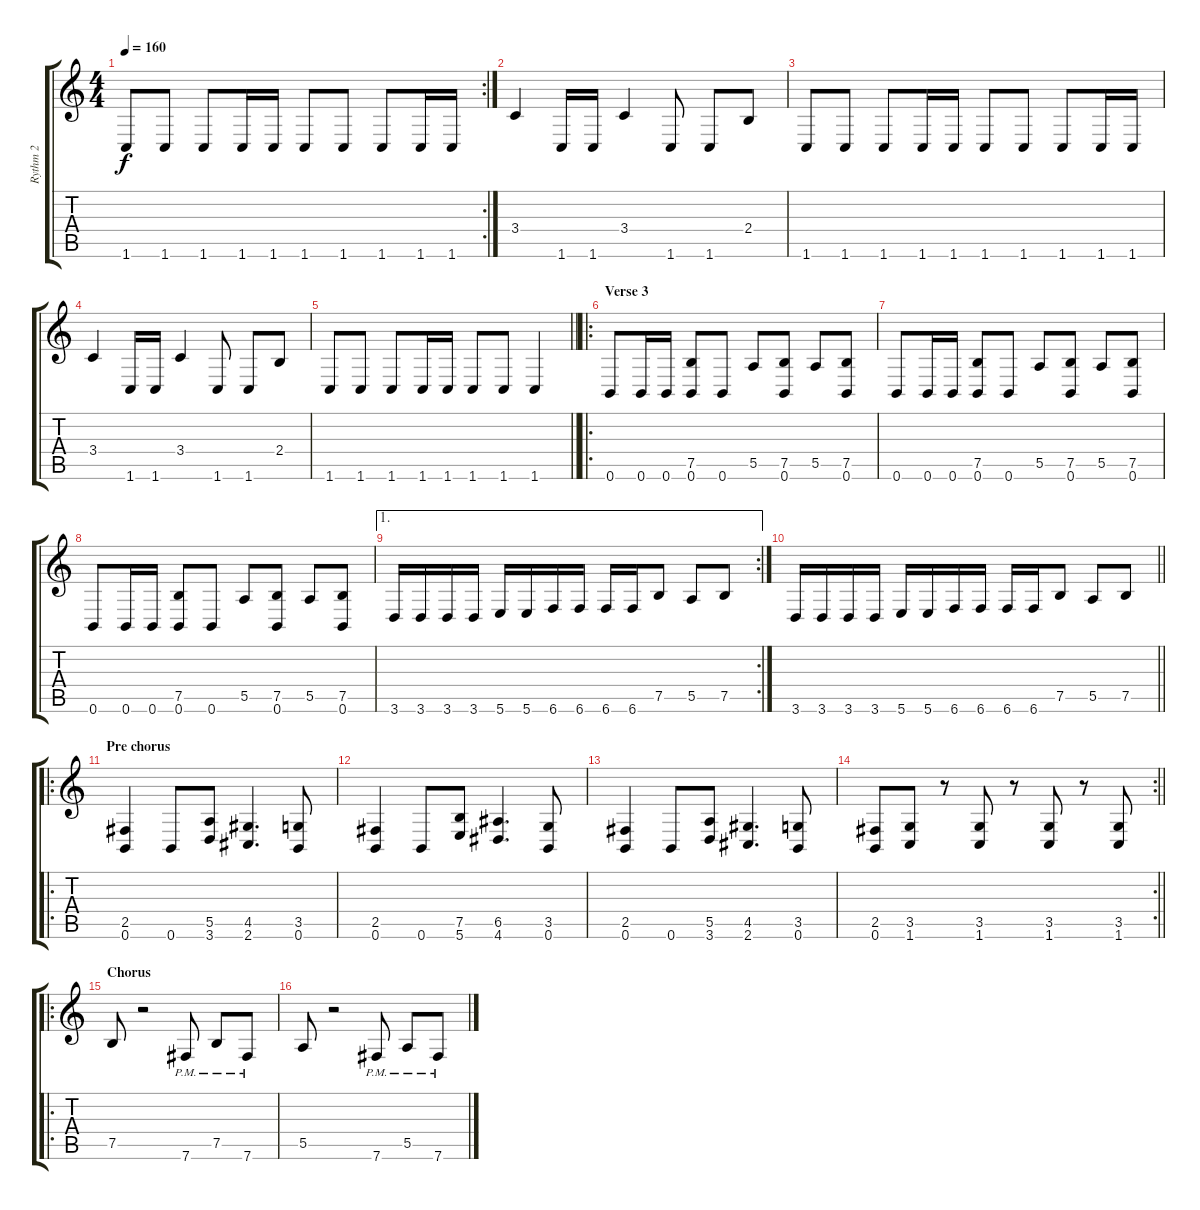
\track ("Rythm 2" "Rythm 2") {instrument distortionguitar}
\staff {score tabs}
\tuning (B3 Gb3 D3 A2 E2 B1) {hide}
\rc 2
\ts (4 4)
\tempo 160
\clef g2
\ks c
1.6.8{dy f} 1.6.8 1.6.8 1.6.16 1.6.16 1.6.8 1.6.8 1.6.8 1.6.16 1.6.16 |
3.4.4 1.6.16 1.6.16 3.4.4 1.6.8 1.6.8 2.4.8 |
1.6.8 1.6.8 1.6.8 1.6.16 1.6.16 1.6.8 1.6.8 1.6.8 1.6.16 1.6.16 |
3.4.4 1.6.16 1.6.16 3.4.4 1.6.8 1.6.8 2.4.8 |
\barLineRight lightlight
1.6.8 1.6.8 1.6.8 1.6.16 1.6.16 1.6.8 1.6.8 1.6.4 |
\ro
\section ("" "Verse 3")
0.6.8 0.6.16 0.6.16 (7.5 0.6).8 0.6.8 5.5.8 (7.5 0.6).8 5.5.8 (7.5 0.6).8 |
0.6.8 0.6.16 0.6.16 (7.5 0.6).8 0.6.8 5.5.8 (7.5 0.6).8 5.5.8 (7.5 0.6).8 |
0.6.8 0.6.16 0.6.16 (7.5 0.6).8 0.6.8 5.5.8 (7.5 0.6).8 5.5.8 (7.5 0.6).8 |
\ae 1
\rc 2
3.6.16 3.6.16 3.6.16 3.6.16 5.6.16 5.6.16 6.6.16 6.6.16 6.6.16 6.6.16 7.5.8 5.5.8 7.5.8 |
\barLineRight lightlight
3.6.16 3.6.16 3.6.16 3.6.16 5.6.16 5.6.16 6.6.16 6.6.16 6.6.16 6.6.16 7.5.8 5.5.8 7.5.8 |
\ro
\section ("" "Pre chorus")
(2.5 0.6).4 0.6.8 (5.5 3.6).8 (4.5 2.6).4{d} (3.5 0.6).8 |
(2.5 0.6).4 0.6.8 (7.5 5.6).8 (6.5 4.6).4{d} (3.5 0.6).8 |
(2.5 0.6).4 0.6.8 (5.5 3.6).8 (4.5 2.6).4{d} (3.5 0.6).8 |
\rc 2
\barLineRight lightlight
(2.5 0.6).8 (3.5 1.6).8 r.8 (3.5 1.6).8 r.8 (3.5 1.6).8 r.8 (3.5 1.6).8 |
\ro
\section ("" "Chorus")
7.5.8 r.2 7.6{pm}.8 7.5{pm}.8 7.6{pm}.8 |
5.5.8 r.2 7.6{pm}.8 5.5{pm}.8 7.6{pm}.8
